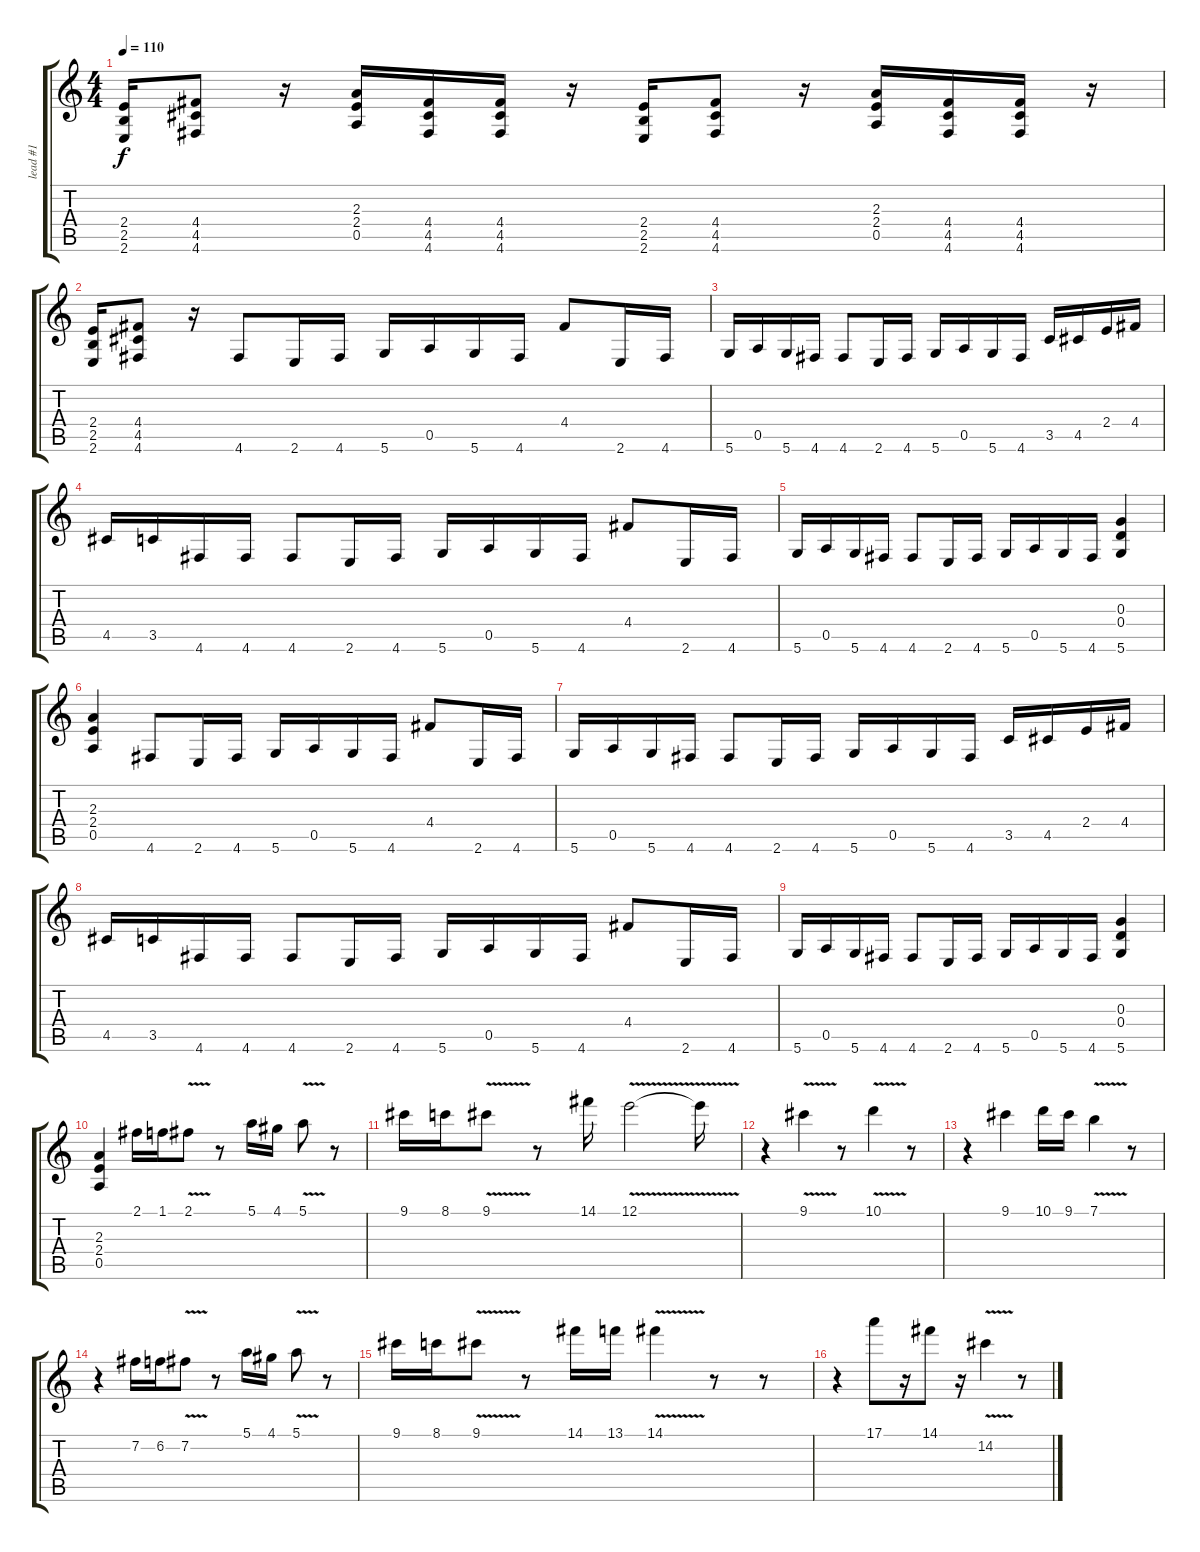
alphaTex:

\track ("lead #1" "lead #1") {instrument distortionguitar}
\staff {score tabs}
\tuning (E4 B3 G3 D3 A2 D2) {hide}
\ts (4 4)
\tempo 110
\clef g2
\ks c
(2.4 2.5 2.6).16{dy f} (4.4 4.5 4.6).8 r.16 (2.3 2.4 0.5).16 (4.4 4.5 4.6).16 (4.4 4.5 4.6).16 r.16 (2.4 2.5 2.6).16 (4.4 4.5 4.6).8 r.16 (2.3 2.4 0.5).16 (4.4 4.5 4.6).16 (4.4 4.5 4.6).16 r.16 |
(2.4 2.5 2.6).16 (4.4 4.5 4.6).8 r.16 4.6.8 2.6.16 4.6.16 5.6.16 0.5.16 5.6.16 4.6.16 4.4.8 2.6.16 4.6.16 |
5.6.16 0.5.16 5.6.16 4.6.16 4.6.8 2.6.16 4.6.16 5.6.16 0.5.16 5.6.16 4.6.16 3.5.16 4.5.16 2.4.16 4.4.16 |
4.5.16 3.5.16 4.6.16 4.6.16 4.6.8 2.6.16 4.6.16 5.6.16 0.5.16 5.6.16 4.6.16 4.4.8 2.6.16 4.6.16 |
5.6.16 0.5.16 5.6.16 4.6.16 4.6.8 2.6.16 4.6.16 5.6.16 0.5.16 5.6.16 4.6.16 (0.3 0.4 5.6).4 |
(2.3 2.4 0.5).4 4.6.8 2.6.16 4.6.16 5.6.16 0.5.16 5.6.16 4.6.16 4.4.8 2.6.16 4.6.16 |
5.6.16 0.5.16 5.6.16 4.6.16 4.6.8 2.6.16 4.6.16 5.6.16 0.5.16 5.6.16 4.6.16 3.5.16 4.5.16 2.4.16 4.4.16 |
4.5.16 3.5.16 4.6.16 4.6.16 4.6.8 2.6.16 4.6.16 5.6.16 0.5.16 5.6.16 4.6.16 4.4.8 2.6.16 4.6.16 |
5.6.16 0.5.16 5.6.16 4.6.16 4.6.8 2.6.16 4.6.16 5.6.16 0.5.16 5.6.16 4.6.16 (0.3 0.4 5.6).4 |
(2.3 2.4 0.5).4 2.1.16 1.1.16 2.1{v}.8 r.8 5.1.16 4.1.16 5.1{v}.8 r.8 |
9.1.16 8.1.16 9.1{v}.8 r.8 14.1.16 12.1{v}.2 12.1{t}.16 |
r.4 9.1{v}.4 r.8 10.1{v}.4 r.8 |
r.4 9.1.4 10.1.16 9.1.16 7.1{v}.4 r.8 |
r.4 7.2.16 6.2.16 7.2{v}.8 r.8 5.1.16 4.1.16 5.1{v}.8 r.8 |
9.1.16 8.1.16 9.1{v}.8 r.8 14.1.16 13.1.16 14.1{v}.4 r.8 r.8 |
r.4 17.1.8 r.16 14.1.8 r.16 14.2{v}.4 r.8
